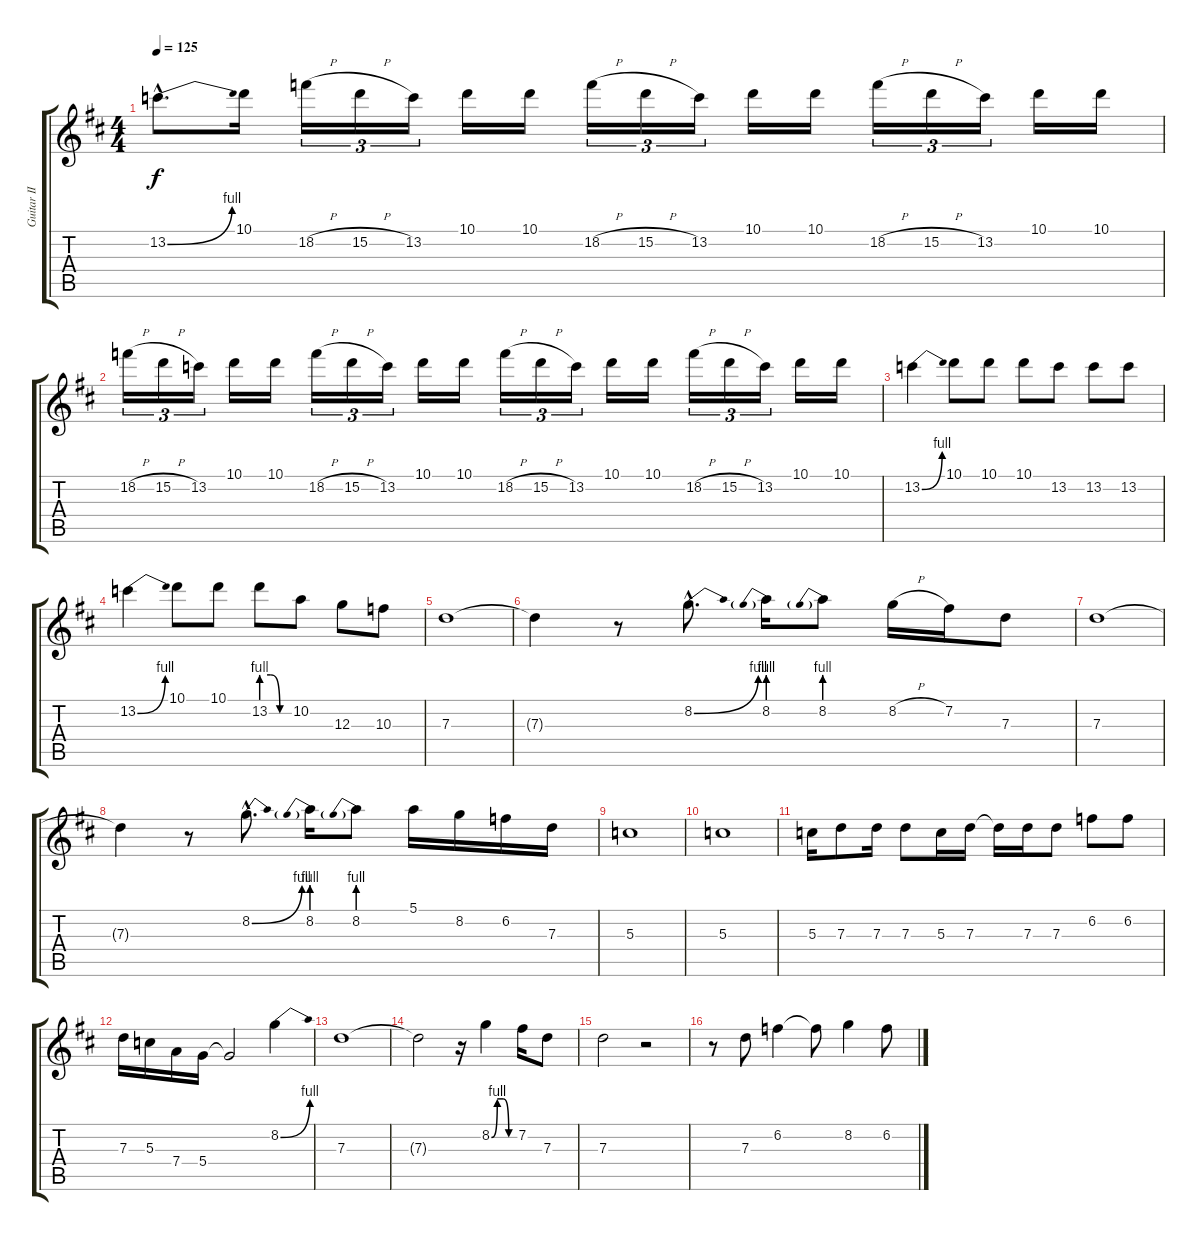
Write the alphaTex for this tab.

\track ("Guitar II" "Guitar II") {instrument distortionguitar}
\staff {score tabs}
\tuning (E4 B3 G3 D3 A2 E2) {hide}
\ts (4 4)
\tempo 125
\clef g2
\ks d
13.2{be (bend 0 0 60 4) hac}.8{d dy f} 10.1.16 18.2{h}.16{tu (3 2)} 15.2{h}.16{tu (3 2)} 13.2.16{tu (3 2)} 10.1.16 10.1.16 18.2{h}.16{tu (3 2)} 15.2{h}.16{tu (3 2)} 13.2.16{tu (3 2)} 10.1.16 10.1.16 18.2{h}.16{tu (3 2)} 15.2{h}.16{tu (3 2)} 13.2.16{tu (3 2)} 10.1.16 10.1.16 |
18.2{h}.16{tu (3 2)} 15.2{h}.16{tu (3 2)} 13.2.16{tu (3 2)} 10.1.16 10.1.16 18.2{h}.16{tu (3 2)} 15.2{h}.16{tu (3 2)} 13.2.16{tu (3 2)} 10.1.16 10.1.16 18.2{h}.16{tu (3 2)} 15.2{h}.16{tu (3 2)} 13.2.16{tu (3 2)} 10.1.16 10.1.16 18.2{h}.16{tu (3 2)} 15.2{h}.16{tu (3 2)} 13.2.16{tu (3 2)} 10.1.16 10.1.16 |
13.2{be (bend 0 0 60 4)}.4 10.1.8 10.1.8 10.1.8 13.2.8 13.2.8 13.2.8 |
13.2{be (bend 0 0 60 4)}.4 10.1.8 10.1.8 13.2{be (custom 0 4 20 4 40 0 60 0)}.8 10.2.8 12.3.8 10.3.8 |
7.3.1 |
7.3{t}.4 r.8 8.2{be (bend 0 0 60 4) hac}.8{d} 8.2{be (prebend 0 4 60 4)}.16 8.2{be (prebend 0 4 60 4)}.8 8.2{h}.16 7.2.16 7.3.8 |
7.3.1 |
7.3{t}.4 r.8 8.2{be (bend 0 0 60 4) hac}.8{d} 8.2{be (prebend 0 4 60 4)}.16 8.2{be (prebend 0 4 60 4)}.8 5.1.16 8.2.16 6.2.16 7.3.16 |
5.3.1 |
5.3.1 |
5.3.16 7.3.8 7.3.16 7.3.8 5.3.16 7.3.16 7.3{t}.16 7.3.16 7.3.8 6.2.8 6.2.8 |
7.3.16 5.3.16 7.4.16 5.4.16 5.4{t}.2 8.2{be (bend 0 0 60 4)}.4 |
7.3.1 |
7.3{t}.2 r.16 8.2{be (custom 0 0 15 4 30 4 45 0 60 0)}.4 7.2.16 7.3.8 |
7.3.2 r.2 |
r.8 7.3.8 6.2.4 6.2{t}.8 8.2.4 6.2.8
